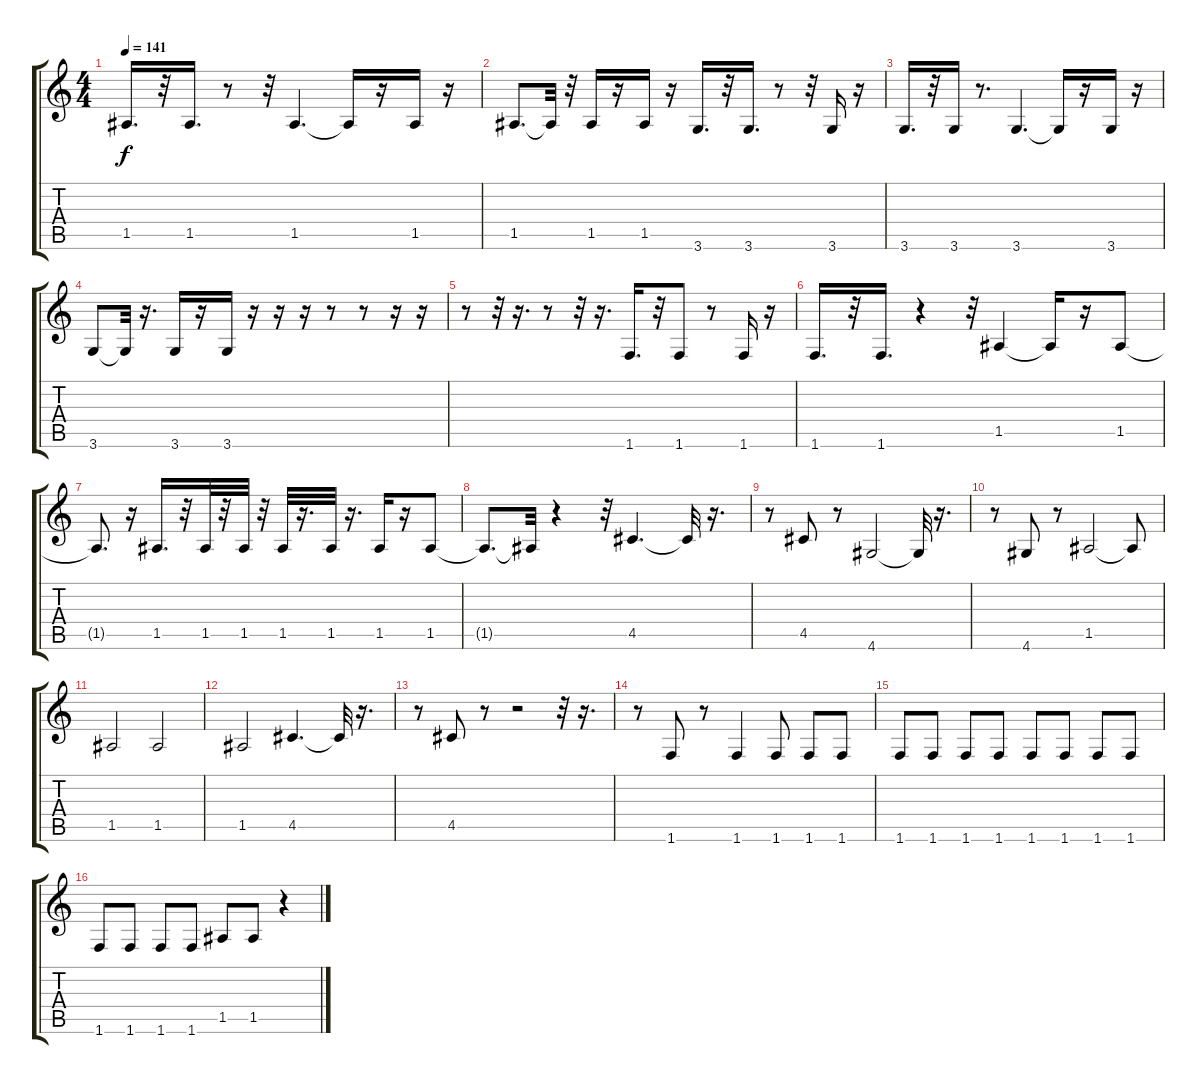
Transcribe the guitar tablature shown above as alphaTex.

\track "" {instrument electricbassfinger}
\staff {score tabs}
\tuning (E4 B3 G3 D3 A2 E2) {hide}
\ts (4 4)
\tempo 141
\clef g2
\ks c
1.5.16{d dy f} r.32 1.5.16{d} r.8 r.32 1.5.4{d} 1.5{t}.16 r.16 1.5.16 r.16 |
1.5.8{d} 1.5{t}.32 r.32 1.5.16 r.16 1.5.16 r.16 3.6.16{d} r.32 3.6.16{d} r.8 r.32 3.6.16 r.16 |
3.6.16{d} r.32 3.6.16 r.8{d} 3.6.4{d} 3.6{t}.16 r.16 3.6.16 r.16 |
3.6.8 3.6{t}.32 r.16{d} 3.6.16 r.16 3.6.16 r.16 r.16 r.16 r.8 r.8 r.16 r.16 |
r.8 r.32 r.16{d} r.8 r.32 r.16{d} 1.6.16{d} r.32 1.6.8 r.8 1.6.16 r.16 |
1.6.16{d} r.32 1.6.16{d} r.4 r.32 1.5.4 1.5{t}.16 r.16 1.5.8 |
1.5{t}.8{d} r.16 1.5.16{d} r.32 1.5.32 r.32 1.5.32 r.32 1.5.32 r.16{d} 1.5.32 r.16{d} 1.5.16 r.16 1.5.8 |
1.5{t}.8{d} 1.5{t}.32 r.4 r.32 4.5.4{d} 4.5{t}.32 r.16{d} |
r.8 4.5.8 r.8 4.6.2 4.6{t}.32 r.16{d} |
r.8 4.6.8 r.8 1.5.2 1.5{t}.8 |
1.5.2 1.5.2 |
1.5.2 4.5.4{d} 4.5{t}.32 r.16{d} |
r.8 4.5.8 r.8 r.2 r.32 r.16{d} |
r.8 1.6.8 r.8 1.6.4 1.6.8 1.6.8 1.6.8 |
1.6.8 1.6.8 1.6.8 1.6.8 1.6.8 1.6.8 1.6.8 1.6.8 |
1.6.8 1.6.8 1.6.8 1.6.8 1.5.8 1.5.8 r.4
